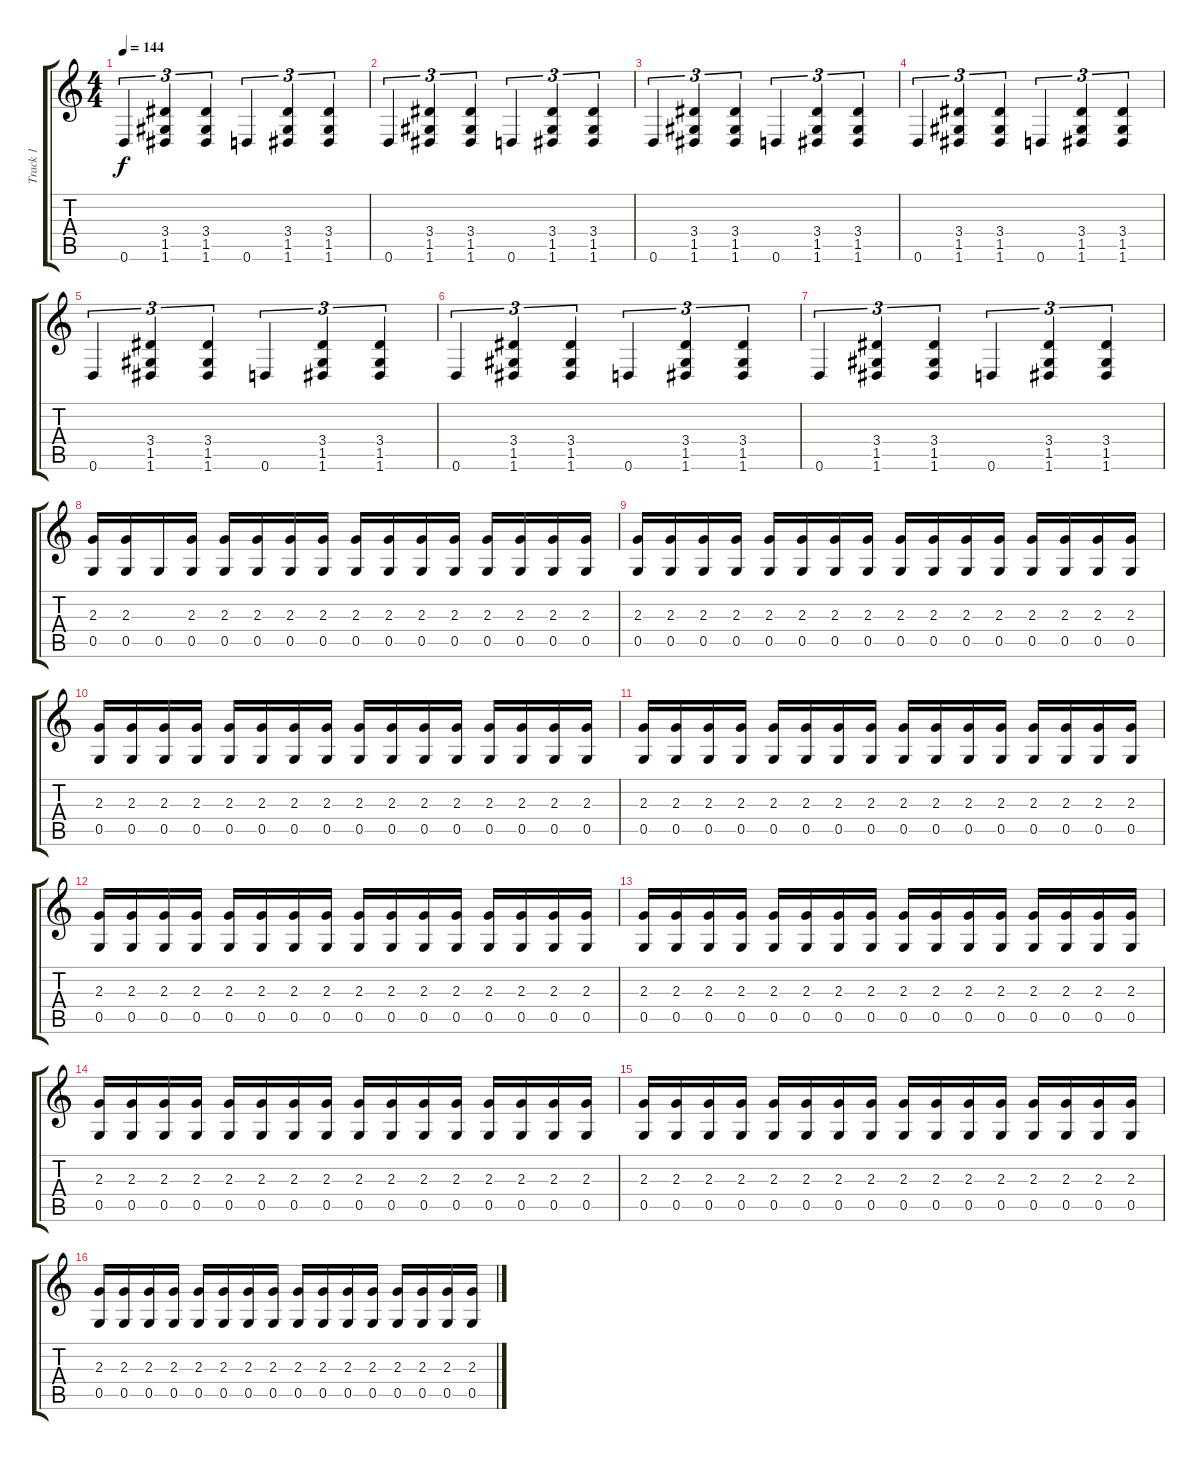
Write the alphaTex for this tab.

\track ("Track 1" "Track 1") {instrument distortionguitar}
\staff {score tabs}
\tuning (D4 A3 F3 C3 G2 D2) {hide}
\ts (4 4)
\tempo 144
\clef g2
\ks c
0.6.4{tu (3 2) dy f} (3.4 1.5 1.6).4{tu (3 2)} (3.4 1.5 1.6).4{tu (3 2)} 0.6.4{tu (3 2)} (3.4 1.5 1.6).4{tu (3 2)} (3.4 1.5 1.6).4{tu (3 2)} |
0.6.4{tu (3 2)} (3.4 1.5 1.6).4{tu (3 2)} (3.4 1.5 1.6).4{tu (3 2)} 0.6.4{tu (3 2)} (3.4 1.5 1.6).4{tu (3 2)} (3.4 1.5 1.6).4{tu (3 2)} |
0.6.4{tu (3 2)} (3.4 1.5 1.6).4{tu (3 2)} (3.4 1.5 1.6).4{tu (3 2)} 0.6.4{tu (3 2)} (3.4 1.5 1.6).4{tu (3 2)} (3.4 1.5 1.6).4{tu (3 2)} |
0.6.4{tu (3 2)} (3.4 1.5 1.6).4{tu (3 2)} (3.4 1.5 1.6).4{tu (3 2)} 0.6.4{tu (3 2)} (3.4 1.5 1.6).4{tu (3 2)} (3.4 1.5 1.6).4{tu (3 2)} |
0.6.4{tu (3 2)} (3.4 1.5 1.6).4{tu (3 2)} (3.4 1.5 1.6).4{tu (3 2)} 0.6.4{tu (3 2)} (3.4 1.5 1.6).4{tu (3 2)} (3.4 1.5 1.6).4{tu (3 2)} |
0.6.4{tu (3 2)} (3.4 1.5 1.6).4{tu (3 2)} (3.4 1.5 1.6).4{tu (3 2)} 0.6.4{tu (3 2)} (3.4 1.5 1.6).4{tu (3 2)} (3.4 1.5 1.6).4{tu (3 2)} |
0.6.4{tu (3 2)} (3.4 1.5 1.6).4{tu (3 2)} (3.4 1.5 1.6).4{tu (3 2)} 0.6.4{tu (3 2)} (3.4 1.5 1.6).4{tu (3 2)} (3.4 1.5 1.6).4{tu (3 2)} |
(2.3 0.5).16 (2.3 0.5).16 0.5.16 (2.3 0.5).16 (2.3 0.5).16 (2.3 0.5).16 (2.3 0.5).16 (2.3 0.5).16 (2.3 0.5).16 (2.3 0.5).16 (2.3 0.5).16 (2.3 0.5).16 (2.3 0.5).16 (2.3 0.5).16 (2.3 0.5).16 (2.3 0.5).16 |
(2.3 0.5).16 (2.3 0.5).16 (2.3 0.5).16 (2.3 0.5).16 (2.3 0.5).16 (2.3 0.5).16 (2.3 0.5).16 (2.3 0.5).16 (2.3 0.5).16 (2.3 0.5).16 (2.3 0.5).16 (2.3 0.5).16 (2.3 0.5).16 (2.3 0.5).16 (2.3 0.5).16 (2.3 0.5).16 |
(2.3 0.5).16 (2.3 0.5).16 (2.3 0.5).16 (2.3 0.5).16 (2.3 0.5).16 (2.3 0.5).16 (2.3 0.5).16 (2.3 0.5).16 (2.3 0.5).16 (2.3 0.5).16 (2.3 0.5).16 (2.3 0.5).16 (2.3 0.5).16 (2.3 0.5).16 (2.3 0.5).16 (2.3 0.5).16 |
(2.3 0.5).16 (2.3 0.5).16 (2.3 0.5).16 (2.3 0.5).16 (2.3 0.5).16 (2.3 0.5).16 (2.3 0.5).16 (2.3 0.5).16 (2.3 0.5).16 (2.3 0.5).16 (2.3 0.5).16 (2.3 0.5).16 (2.3 0.5).16 (2.3 0.5).16 (2.3 0.5).16 (2.3 0.5).16 |
(2.3 0.5).16 (2.3 0.5).16 (2.3 0.5).16 (2.3 0.5).16 (2.3 0.5).16 (2.3 0.5).16 (2.3 0.5).16 (2.3 0.5).16 (2.3 0.5).16 (2.3 0.5).16 (2.3 0.5).16 (2.3 0.5).16 (2.3 0.5).16 (2.3 0.5).16 (2.3 0.5).16 (2.3 0.5).16 |
(2.3 0.5).16 (2.3 0.5).16 (2.3 0.5).16 (2.3 0.5).16 (2.3 0.5).16 (2.3 0.5).16 (2.3 0.5).16 (2.3 0.5).16 (2.3 0.5).16 (2.3 0.5).16 (2.3 0.5).16 (2.3 0.5).16 (2.3 0.5).16 (2.3 0.5).16 (2.3 0.5).16 (2.3 0.5).16 |
(2.3 0.5).16 (2.3 0.5).16 (2.3 0.5).16 (2.3 0.5).16 (2.3 0.5).16 (2.3 0.5).16 (2.3 0.5).16 (2.3 0.5).16 (2.3 0.5).16 (2.3 0.5).16 (2.3 0.5).16 (2.3 0.5).16 (2.3 0.5).16 (2.3 0.5).16 (2.3 0.5).16 (2.3 0.5).16 |
(2.3 0.5).16 (2.3 0.5).16 (2.3 0.5).16 (2.3 0.5).16 (2.3 0.5).16 (2.3 0.5).16 (2.3 0.5).16 (2.3 0.5).16 (2.3 0.5).16 (2.3 0.5).16 (2.3 0.5).16 (2.3 0.5).16 (2.3 0.5).16 (2.3 0.5).16 (2.3 0.5).16 (2.3 0.5).16 |
(2.3 0.5).16 (2.3 0.5).16 (2.3 0.5).16 (2.3 0.5).16 (2.3 0.5).16 (2.3 0.5).16 (2.3 0.5).16 (2.3 0.5).16 (2.3 0.5).16 (2.3 0.5).16 (2.3 0.5).16 (2.3 0.5).16 (2.3 0.5).16 (2.3 0.5).16 (2.3 0.5).16 (2.3 0.5).16
